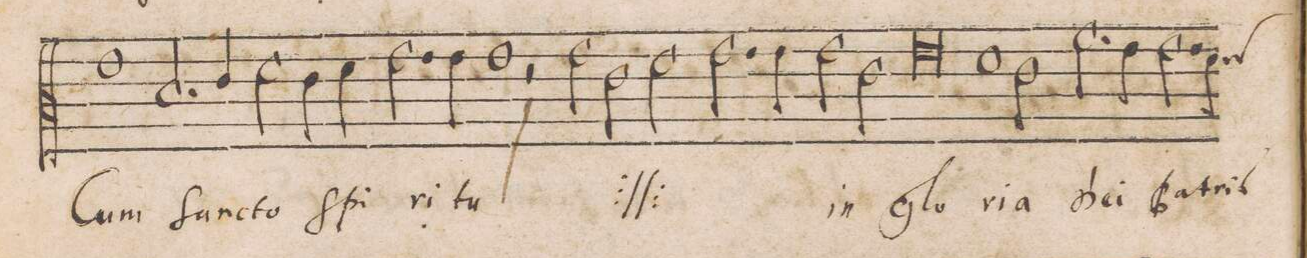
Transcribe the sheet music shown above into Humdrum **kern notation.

**kern	**text
*I"CANTVS	*
*clefC3	*
*k[]	*
*met(C|)	*
*M2/1	*
1g	Cum
=135-	=135-
2.d/	Sanc-
4e/	.
2f\	-to
4e\	.
4f\	ſpi-
=136-	=136-
2.g\	.
4g\	-ri-
1g	-tu
=137-	=137-
2re	.
*	*ij
2g\	Cum
2e\	Sanc-
2f\	-to
=138-	=138-
2.g\	ſpi-
4g\	-ri-
2g\	-tu
*	*Xij
2e\	in
=139-	=139-
0g	glo-
=140-	=140-
1f	-ri-
2e\	-a
2.a\	De-
=141-	=141-
4g\	-i
2.g\	Pa-
*custos:f	*
4f\	-tris
*-	*-
